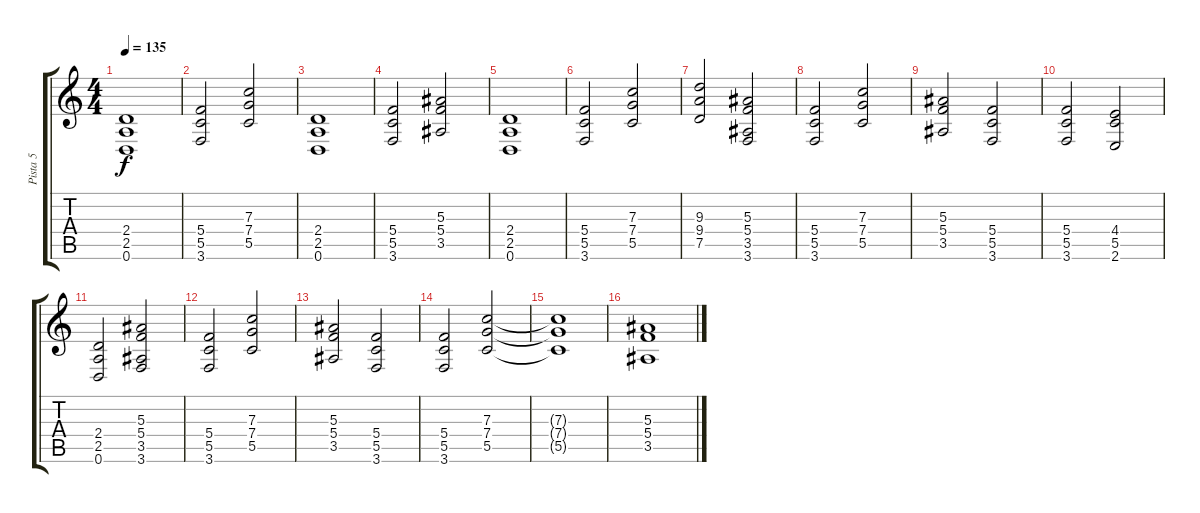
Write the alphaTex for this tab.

\track ("Pista 5" "Pista 5") {instrument distortionguitar}
\staff {score tabs}
\tuning (D4 A3 F3 C3 G2 D2) {hide}
\ts (4 4)
\tempo 135
\clef g2
\ks c
(2.4 2.5 0.6).1{dy f} |
(5.4 5.5 3.6).2 (7.3 7.4 5.5).2 |
(2.4 2.5 0.6).1 |
(5.4 5.5 3.6).2 (5.3 5.4 3.5).2 |
(2.4 2.5 0.6).1 |
(5.4 5.5 3.6).2 (7.3 7.4 5.5).2 |
(9.3 9.4 7.5).2 (5.3 5.4 3.5 3.6).2 |
(5.4 5.5 3.6).2 (7.3 7.4 5.5).2 |
(5.3 5.4 3.5).2 (5.4 5.5 3.6).2 |
(5.4 5.5 3.6).2 (4.4 5.5 2.6).2 |
(2.4 2.5 0.6).2 (5.3 5.4 3.5 3.6).2 |
(5.4 5.5 3.6).2 (7.3 7.4 5.5).2 |
(5.3 5.4 3.5).2 (5.4 5.5 3.6).2 |
(5.4 5.5 3.6).2 (7.3 7.4 5.5).2 |
(7.3{t} 7.4{t} 5.5{t}).1 |
(5.3 5.4 3.5).1
